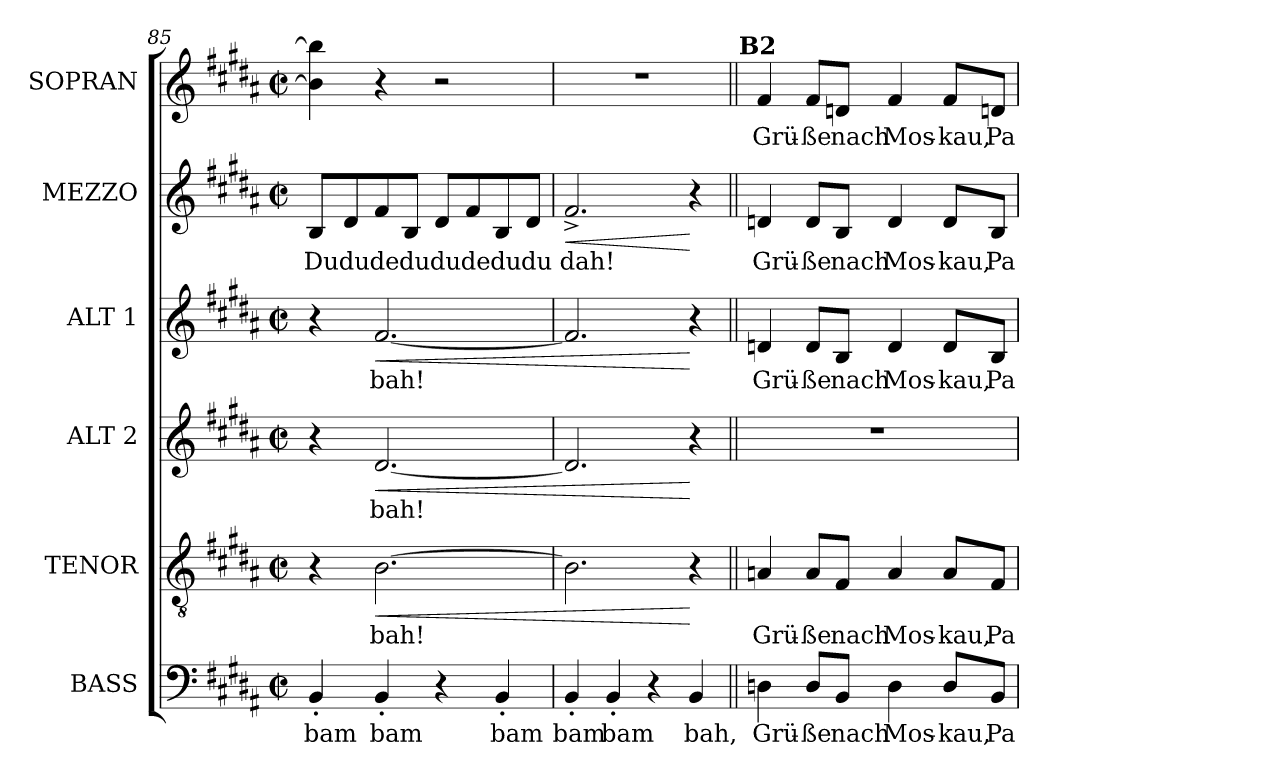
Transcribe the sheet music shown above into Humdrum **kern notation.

**kern	**text	**kern	**text	**dynam	**kern	**text	**dynam	**kern	**text	**dynam	**kern	**text	**dynam	**kern	**text
*part6	*part6	*part5	*part5	*part5	*part4	*part4	*part4	*part3	*part3	*part3	*part2	*part2	*part2	*part1	*part1
*staff6	*staff6	*staff5	*staff5	*staff5	*staff4	*staff4	*staff4	*staff3	*staff3	*staff3	*staff2	*staff2	*staff2	*staff1	*staff1
*I"BASS	*	*I"TENOR	*	*	*I"ALT 2	*	*	*I"ALT 1	*	*	*I"MEZZO	*	*	*I"SOPRAN	*
*I'B	*	*I'T	*	*	*I'A2	*	*	*I'A1	*	*	*	*	*	*I'S	*
*clefF4	*	*clefGv2	*	*	*clefG2	*	*	*clefG2	*	*	*clefG2	*	*	*clefG2	*
*	*	*ITrd7c12	*	*	*	*	*	*	*	*	*	*	*	*	*
*k[f#c#g#d#a#]	*	*k[f#c#g#d#a#]	*	*	*k[f#c#g#d#a#]	*	*	*k[f#c#g#d#a#]	*	*	*k[f#c#g#d#a#]	*	*	*k[f#c#g#d#a#]	*
*B:	*	*B:	*	*	*B:	*	*	*B:	*	*	*B:	*	*	*B:	*
*M2/2	*	*M2/2	*	*	*M2/2	*	*	*M2/2	*	*	*M2/2	*	*	*M2/2	*
*met(c|)	*	*met(c|)	*	*	*met(c|)	*	*	*met(c|)	*	*	*met(c|)	*	*	*met(c|)	*
=85	=85	=85	=85	=85	=85	=85	=85	=85	=85	=85	=85	=85	=85	=85	=85
!	!LO:LY:b:color=#000000	!	!	!	!	!	!	!	!	!	!	!	!	!	!
!	!	!	!	!	!	!	!	!	!	!	!	!LO:LY:b:color=#000000	!	!	!
4BB'i/	bam	4r	.	.	4r	.	.	4r	.	.	8Bi/L	Du	.	4bi\] 4bbi]	.
!	!	!	!	!	!	!	!	!	!	!	!	!LO:LY:b:color=#000000	!	!	!
.	.	.	.	.	.	.	.	.	.	.	8d#i/	du	.	.	.
!	!LO:LY:b:color=#000000	!	!	!	!	!	!	!	!	!	!	!	!	!	!
!	!	!	!LO:LY:b:color=#000000	!LO:HP:b	!	!	!	!	!	!	!	!	!	!	!
!	!	!	!	!	!	!LO:LY:b:color=#000000	!LO:HP:b	!	!	!	!	!	!	!	!
!	!	!	!	!	!	!	!	!	!LO:LY:b:color=#000000	!LO:HP:b	!	!	!	!	!
!	!	!	!	!	!	!	!	!	!	!	!	!LO:LY:b:color=#000000	!	!	!
4BB'i/	bam	[>2.BBi\	bah!	<	[<2.d#i/	bah!	<	[<2.f#i/	bah!	<	8f#i/	de	.	4r	.
!	!	!	!	!	!	!	!	!	!	!	!	!LO:LY:b:color=#000000	!	!	!
.	.	.	.	.	.	.	.	.	.	.	8Bi/J	du	.	.	.
!	!	!	!	!	!	!	!	!	!	!	!	!LO:LY:b:color=#000000	!	!	!
4r	.	.	.	.	.	.	.	.	.	.	8d#i/L	du	.	2r	.
!	!	!	!	!	!	!	!	!	!	!	!	!LO:LY:b:color=#000000	!	!	!
.	.	.	.	.	.	.	.	.	.	.	8f#i/	de	.	.	.
!	!LO:LY:b:color=#000000	!	!	!	!	!	!	!	!	!	!	!	!	!	!
!	!	!	!	!	!	!	!	!	!	!	!	!LO:LY:b:color=#000000	!	!	!
4BB'i/	bam	.	.	.	.	.	.	.	.	.	8Bi/	du	.	.	.
!	!	!	!	!	!	!	!	!	!	!	!	!LO:LY:b:color=#000000	!	!	!
.	.	.	.	.	.	.	.	.	.	.	8d#i/J	du	.	.	.
=86	=86	=86	=86	=86	=86	=86	=86	=86	=86	=86	=86	=86	=86	=86	=86
!	!LO:LY:b:color=#000000	!	!	!	!	!	!	!	!	!	!	!	!	!	!
!	!	!	!	!	!	!	!	!	!	!	!	!LO:LY:b:color=#000000	!LO:HP:b	!	!
4BB'i/	bam	2.BBi\]	.	.	2.d#i/]	.	.	2.f#i/]	.	.	2.f#^i/	dah!	<	1r	.
!	!LO:LY:b:color=#000000	!	!	!	!	!	!	!	!	!	!	!	!	!	!
4BB'i/	bam	.	.	.	.	.	.	.	.	.	.	.	.	.	.
4r	.	.	.	.	.	.	.	.	.	.	.	.	.	.	.
!	!LO:LY:b:color=#000000	!	!	!	!	!	!	!	!	!	!	!	!	!	!
4BBi/	bah,	4r	.	[	4r	.	[	4r	.	[	4r	.	[	.	.
!!LO:PB:g=z
=87||	=87||	=87||	=87||	=87||	=87||	=87||	=87||	=87||	=87||	=87||	=87||	=87||	=87||	=87||	=87||
!	!LO:LY:b:color=#000000	!	!	!	!	!	!	!	!	!	!	!	!	!	!
!	!	!	!LO:LY:b:color=#000000	!	!	!	!	!	!	!	!	!	!	!	!
!	!	!	!	!	!	!	!	!	!LO:LY:b:color=#000000	!	!	!	!	!	!
!	!	!	!	!	!	!	!	!	!	!	!	!LO:LY:b:color=#000000	!	!	!
!	!	!	!	!	!	!	!	!	!	!	!	!	!	!LO:TX:a:B:cj:t=B2	!
!	!	!	!	!	!	!	!	!	!	!	!	!	!	!	!LO:LY:b:color=#000000
4Dni\	Grü-	4AAni/	Grü-	.	1r	.	.	4dni/	Grü-	.	4dni/	Grü-	.	4f#i/	Grü-
!	!LO:LY:b:color=#000000	!	!	!	!	!	!	!	!	!	!	!	!	!	!
!	!	!	!LO:LY:b:color=#000000	!	!	!	!	!	!	!	!	!	!	!	!
!	!	!	!	!	!	!	!	!	!LO:LY:b:color=#000000	!	!	!	!	!	!
!	!	!	!	!	!	!	!	!	!	!	!	!LO:LY:b:color=#000000	!	!	!
!	!	!	!	!	!	!	!	!	!	!	!	!	!	!	!LO:LY:b:color=#000000
8Di/L	-ße	8AAi/L	-ße	.	.	.	.	8di/L	-ße	.	8di/L	-ße	.	8f#i/L	-ße
!	!LO:LY:b:color=#000000	!	!	!	!	!	!	!	!	!	!	!	!	!	!
!	!	!	!LO:LY:b:color=#000000	!	!	!	!	!	!	!	!	!	!	!	!
!	!	!	!	!	!	!	!	!	!LO:LY:b:color=#000000	!	!	!	!	!	!
!	!	!	!	!	!	!	!	!	!	!	!	!LO:LY:b:color=#000000	!	!	!
!	!	!	!	!	!	!	!	!	!	!	!	!	!	!	!LO:LY:b:color=#000000
8BBi/J	nach	8FF#i/J	nach	.	.	.	.	8Bi/J	nach	.	8Bi/J	nach	.	8dni/J	nach
!	!LO:LY:b:color=#000000	!	!	!	!	!	!	!	!	!	!	!	!	!	!
!	!	!	!LO:LY:b:color=#000000	!	!	!	!	!	!	!	!	!	!	!	!
!	!	!	!	!	!	!	!	!	!LO:LY:b:color=#000000	!	!	!	!	!	!
!	!	!	!	!	!	!	!	!	!	!	!	!LO:LY:b:color=#000000	!	!	!
!	!	!	!	!	!	!	!	!	!	!	!	!	!	!	!LO:LY:b:color=#000000
4Di\	Mos-	4AAi/	Mos-	.	.	.	.	4di/	Mos-	.	4di/	Mos-	.	4f#i/	Mos-
!	!LO:LY:b:color=#000000	!	!	!	!	!	!	!	!	!	!	!	!	!	!
!	!	!	!LO:LY:b:color=#000000	!	!	!	!	!	!	!	!	!	!	!	!
!	!	!	!	!	!	!	!	!	!LO:LY:b:color=#000000	!	!	!	!	!	!
!	!	!	!	!	!	!	!	!	!	!	!	!LO:LY:b:color=#000000	!	!	!
!	!	!	!	!	!	!	!	!	!	!	!	!	!	!	!LO:LY:b:color=#000000
8Di/L	-kau,	8AAi/L	-kau,	.	.	.	.	8di/L	-kau,	.	8di/L	-kau,	.	8f#i/L	-kau,
!	!LO:LY:b:color=#000000	!	!	!	!	!	!	!	!	!	!	!	!	!	!
!	!	!	!LO:LY:b:color=#000000	!	!	!	!	!	!	!	!	!	!	!	!
!	!	!	!	!	!	!	!	!	!LO:LY:b:color=#000000	!	!	!	!	!	!
!	!	!	!	!	!	!	!	!	!	!	!	!LO:LY:b:color=#000000	!	!	!
!	!	!	!	!	!	!	!	!	!	!	!	!	!	!	!LO:LY:b:color=#000000
8BBi/J	Pa-	8FF#i/J	Pa-	.	.	.	.	8Bi/J	Pa-	.	8Bi/J	Pa-	.	8dni/J	Pa-
=	=	=	=	=	=	=	=	=	=	=	=	=	=	=	=
*-	*-	*-	*-	*-	*-	*-	*-	*-	*-	*-	*-	*-	*-	*-	*-
